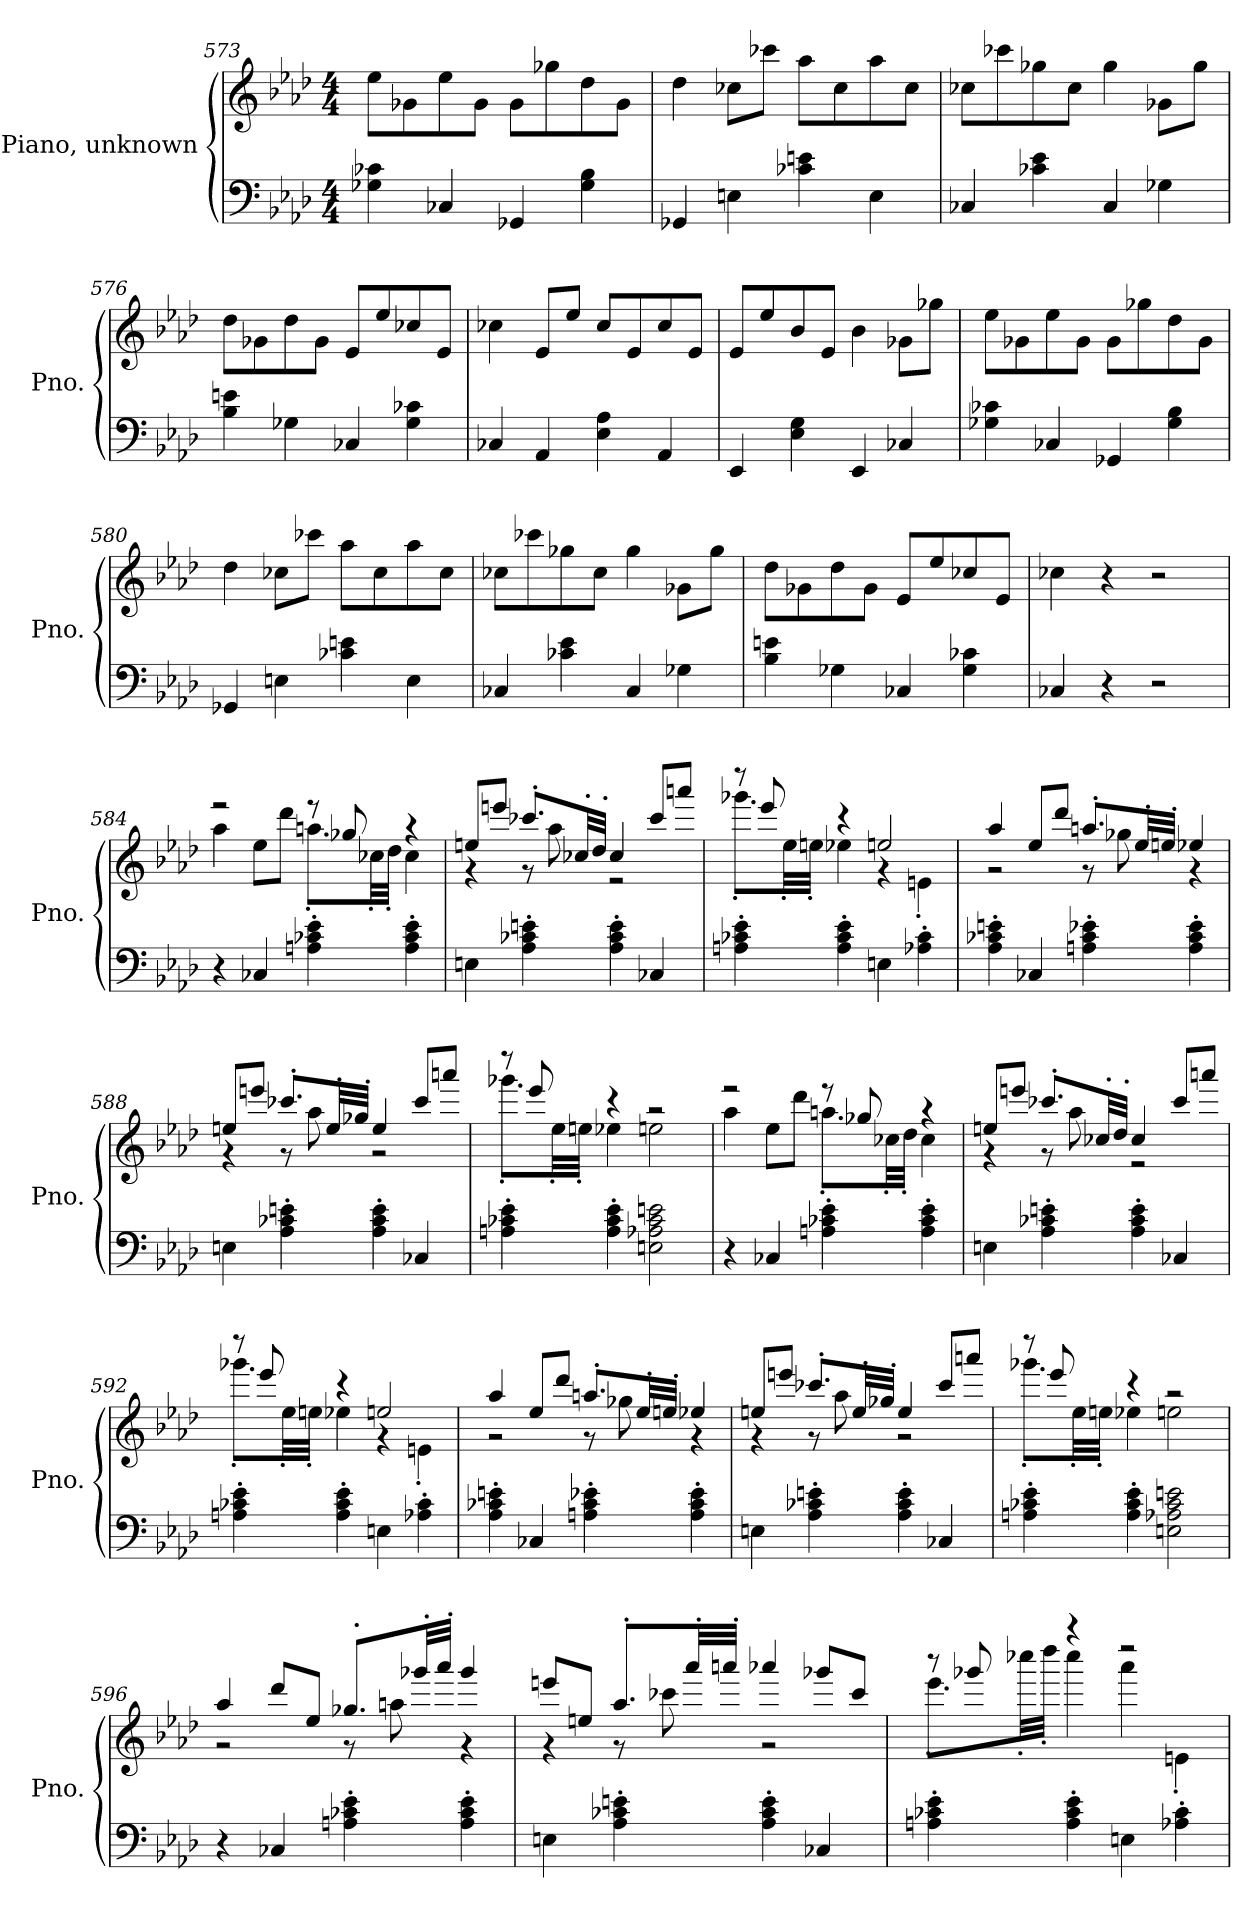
**kern	**kern
*part1	*part1
*staff2	*staff1
*I"Piano, unknown	*
*I'Pno.	*
*clefF4	*clefG2
*k[b-e-a-d-]	*k[b-e-a-d-]
*M4/4	*M4/4
=573	=573
4G-X\ 4c-X\	8ee-\L
.	8g-X\
4C-X/	8ee-\
.	8g-\J
4GG-X/	8g-\L
.	8gg-X\
4G-\ 4B-\	8dd-\
.	8g-\J
=574	=574
4GG-X/	4dd-\
4En\	8cc-X\L
.	8ccc-X\J
4c-X\ 4en\	8aa-\L
.	8cc-\
4E\	8aa-\
.	8cc-\J
!!LO:LB:g=z
=575	=575
4C-X/	8cc-X\L
.	8ccc-X\
4c-X\ 4e-\	8gg-X\
.	8cc-\J
4C-/	4gg-\
4G-X\	8g-X\L
.	8gg-\J
=576	=576
4B-\ 4en\	8dd-\L
.	8g-X\
4G-X\	8dd-\
.	8g-\J
4C-X/	8e-/L
.	8ee-/
4G-\ 4c-X\	8cc-X/
.	8e-/J
=577	=577
4C-X/	4cc-X\
4AA-/	8e-/L
.	8ee-/J
4E-\ 4A-\	8cc-/L
.	8e-/
4AA-/	8cc-/
.	8e-/J
=578	=578
4EE-/	8e-/L
.	8ee-/
4E-\ 4G\	8b-/
.	8e-/J
4EE-/	4b-\
4C-X/	8g-X\L
.	8gg-X\J
!!LO:LB:g=z
=579	=579
4G-X\ 4c-X\	8ee-\L
.	8g-X\
4C-X/	8ee-\
.	8g-\J
4GG-X/	8g-\L
.	8gg-X\
4G-\ 4B-\	8dd-\
.	8g-\J
=580	=580
4GG-X/	4dd-\
4En\	8cc-X\L
.	8ccc-X\J
4c-X\ 4en\	8aa-\L
.	8cc-\
4E\	8aa-\
.	8cc-\J
=581	=581
4C-X/	8cc-X\L
.	8ccc-X\
4c-X\ 4e-\	8gg-X\
.	8cc-\J
4C-/	4gg-\
4G-X\	8g-X\L
.	8gg-\J
=582	=582
4B-\ 4en\	8dd-\L
.	8g-X\
4G-X\	8dd-\
.	8g-\J
4C-X/	8e-/L
.	8ee-/
4G-\ 4c-X\	8cc-X/
.	8e-/J
!!LO:LB:g=z
=583	=583
4C-X/	4cc-X\
4r	4r
2r	2r
=584	=584
*	*^
4r	2r	4aa-\
4C-X/	.	8ee-\L
.	.	8ddd-\J
4An\' 4c-X\' 4e-\'	8r	8.aan'\L
.	8gg-X/	.
.	.	32cc-X'\LL
.	.	32dd-'\JJJ
4A\' 4c-\' 4e-\'	4r	4cc-\
=585	=585	=585
4En\	8een/L	4r
.	8eeen/J	.
4A-\' 4c-X\' 4en\'	8.ccc-X'/L	8r
.	.	8aa-\
.	32cc-X'/LL	.
.	32dd-'/JJJ	.
4A-\' 4c-\' 4e\'	4cc-/	2r
4C-X/	8ccc-/L	.
.	8aaan/J	.
=586	=586	=586
4An\' 4c-X\' 4e-\'	8r	8.ggg-X'\L
.	8eee-/	.
.	.	32ee-'\LL
.	.	32een'\JJJ
4A\' 4c-\' 4e-\'	4r	4ee-X\
4En\	2een/	4r
4A-X\' 4c-\'	.	4en'\
!!LO:LB:g=z	!!
=587	=587	=587
4A-\' 4c-X\' 4en\'	4aa-/	2r
4C-X/	8ee-/L	.
.	8ddd-/J	.
4An\' 4c-\' 4e-X\'	8.aan'/L	8r
.	.	8gg-X\
.	32ee-'/LL	.
.	32een'/JJJ	.
4A\' 4c-\' 4e-\'	4ee-X/	4r
=588	=588	=588
4En\	8een/L	4r
.	8eeen/J	.
4A-\' 4c-X\' 4en\'	8.ccc-X'/L	8r
.	.	8aa-\
.	32ee'/LL	.
.	32gg-X'/JJJ	.
4A-\' 4c-\' 4e\'	4ee/	2r
4C-X/	8ccc-/L	.
.	8aaan/J	.
=589	=589	=589
4An\' 4c-X\' 4e-\'	8r	8.ggg-X'\L
.	8eee-/	.
.	.	32ee-'\LL
.	.	32een'\JJJ
4A\' 4c-\' 4e-\'	4r	4ee-X\
2En\ 2A-X\ 2c-\ 2en\	2r	2een\
!!LO:PB:g=z	!!
=590	=590	=590
4r	2r	4aa-\
4C-X/	.	8ee-\L
.	.	8ddd-\J
4An\' 4c-X\' 4e-\'	8r	8.aan'\L
.	8gg-X/	.
.	.	32cc-X'\LL
.	.	32dd-'\JJJ
4A\' 4c-\' 4e-\'	4r	4cc-\
=591	=591	=591
4En\	8een/L	4r
.	8eeen/J	.
4A-\' 4c-X\' 4en\'	8.ccc-X'/L	8r
.	.	8aa-\
.	32cc-X'/LL	.
.	32dd-'/JJJ	.
4A-\' 4c-\' 4e\'	4cc-/	2r
4C-X/	8ccc-/L	.
.	8aaan/J	.
=592	=592	=592
4An\' 4c-X\' 4e-\'	8r	8.ggg-X'\L
.	8eee-/	.
.	.	32ee-'\LL
.	.	32een'\JJJ
4A\' 4c-\' 4e-\'	4r	4ee-X\
4En\	2een/	4r
4A-X\' 4c-\'	.	4en'\
!!LO:LB:g=z	!!
=593	=593	=593
4A-\' 4c-X\' 4en\'	4aa-/	2r
4C-X/	8ee-/L	.
.	8ddd-/J	.
4An\' 4c-\' 4e-X\'	8.aan'/L	8r
.	.	8gg-X\
.	32ee-'/LL	.
.	32een'/JJJ	.
4A\' 4c-\' 4e-\'	4ee-X/	4r
=594	=594	=594
4En\	8een/L	4r
.	8eeen/J	.
4A-\' 4c-X\' 4en\'	8.ccc-X'/L	8r
.	.	8aa-\
.	32ee'/LL	.
.	32gg-X'/JJJ	.
4A-\' 4c-\' 4e\'	4ee/	2r
4C-X/	8ccc-/L	.
.	8aaan/J	.
=595	=595	=595
4An\' 4c-X\' 4e-\'	8r	8.ggg-X'\L
.	8eee-/	.
.	.	32ee-'\LL
.	.	32een'\JJJ
4A\' 4c-\' 4e-\'	4r	4ee-X\
2En\ 2A-X\ 2c-\ 2en\	2r	2een\
!!LO:LB:g=z	!!
=596	=596	=596
4r	4aa-/	2r
4C-X/	8ddd-/L	.
.	8ee-/J	.
4An\' 4c-X\' 4e-\'	8.gg-X'/L	8r
.	.	8aan\
.	32ggg-X'/LL	.
.	32aaa-'/JJJ	.
4A\' 4c-\' 4e-\'	4ggg-/	4r
=597	=597	=597
4En\	8eeen/L	4r
.	8een/J	.
4A-\' 4c-X\' 4en\'	8.aa-'/L	8r
.	.	8ccc-X\
.	32aaa-'/LL	.
.	32aaan'/JJJ	.
4A-\' 4c-\' 4e\'	4aaa-X/	2r
4C-X/	8ggg-X/L	.
.	8ccc-/J	.
=598	=598	=598
4An\' 4c-X\' 4e-\'	8r	8.eee-'\L
.	8ggg-X/	.
.	.	32cccc-X'\LL
.	.	32dddd-'\JJJ
4A\' 4c-\' 4e-\'	4r	4cccc-\
4En\	2r	4aaa-\
4A-X\' 4c-\'	.	4en'\
*	*v	*v
=	=
*-	*-
